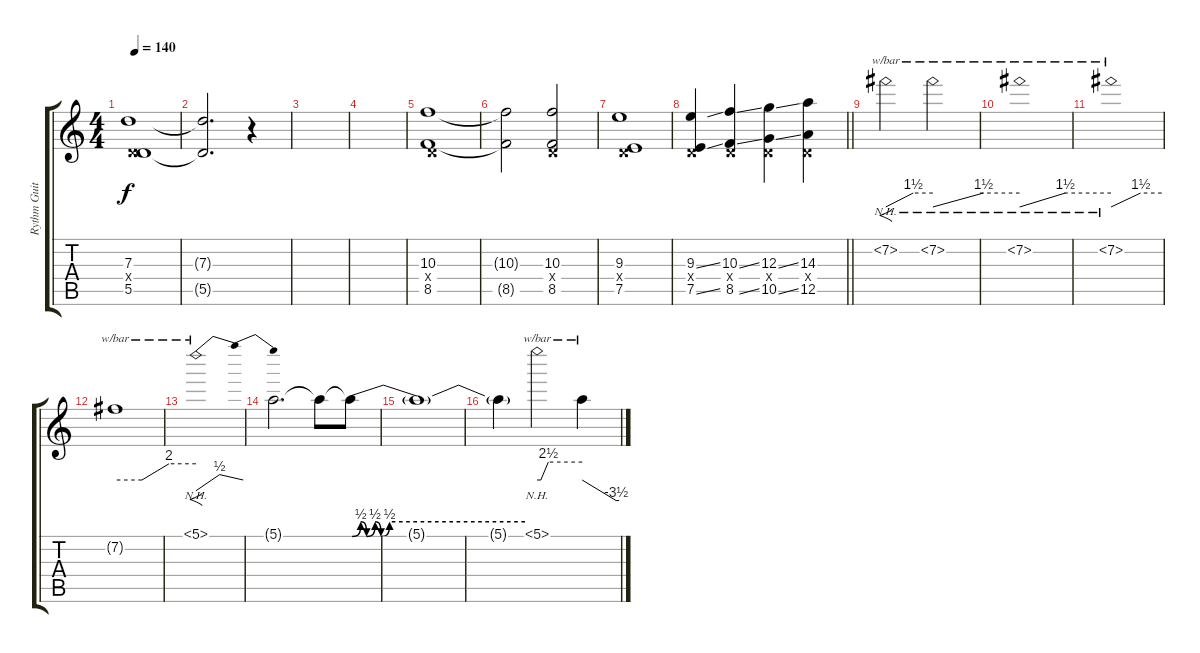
\track ("Rythm Guitar" "Rythm Guit") {instrument distortionguitar}
\staff {score tabs}
\tuning (E4 B3 G3 D3 A2 D2) {hide}
\ts (4 4)
\tempo 140
\clef g2
\ks c
(7.3 0.4{x} 5.5).1{dy f} |
(7.3{t} 5.5{t}).2{d} r.4 |
|
|
(10.3 0.4{x} 8.5).1 |
(10.3{t} 8.5{t}).2 (10.3 0.4{x} 8.5).2 |
(9.3 0.4{x} 7.5).1 |
\barLineRight lightlight
(9.3{ss} 0.4{x} 7.5{ss}).4 (10.3{ss} 0.4{x} 8.5{ss}).4 (12.3{ss} 0.4{x} 10.5{ss}).4 (14.3 0.4{x} 12.5).4 |
7.2{nh}.2{f tbe (custom default 0 0 35 6 60 6) volume 8} 7.2{nh}.2{tbe (custom default 0 0 35 6 60 6)} |
7.2{nh}.1{tbe (custom default 0 0 30 6 60 6)} |
7.2{nh}.1{tbe (custom default 0 0 35 6 60 6)} |
7.2{t}.1{tbe (custom default 0 0 20 0 40 8 60 8)} |
5.1{nh}.1{f tbe (dip default 0 -4 55 2 60 0)} |
5.1{t}.2{d} 5.1{t}.8 5.1{be (custom 0 0 3 2 5 0 8 2 10 0 13 2 60 2) t}.8 |
5.1{t}.1 |
5.1{t}.4 5.1{nh}.2{tbe (custom default 0 0 5 0 15 10 60 10)} 5.1{t}.4{tbe (custom default 0 0 55 -14 60 -14)}
